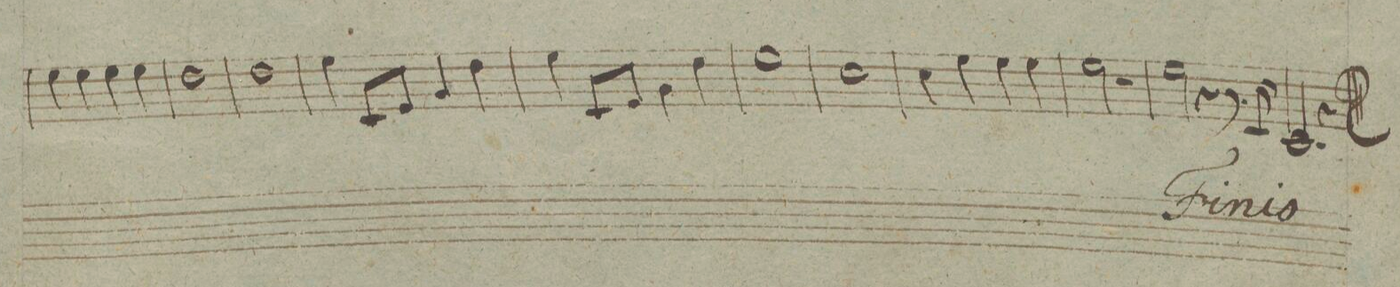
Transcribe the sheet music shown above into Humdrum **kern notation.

**kern	**dynam
*I"Clarinetto 2do. in C.	*
*clefG2	*
*k[]	*
*met(c|)	*
*M2/2	*
4ee\	.
4ee\	.
4ee\	.
4ee\	.
=214	=214
1dd\	.
=215	=215
1dd\	.
=216	=216
4ee\	.
8c/L	.
8e/J	.
4g/	.
4dd\	.
=217	=217
4ee\	.
8c/L	.
8e/J	.
4g\	.
4dd\	.
=218	=218
1ee\	.
=219	=219
1cc\	.
=220	=220
4cc\	.
4ee\	.
4ee\	.
4ee\	.
=221	=221
2ee\	.
2r	.
=222	=222
2ee\	.
4r	.
8.r	.
16c/	.
=223	=223
2.c/	.
4r	.
==	==
*-	*-
